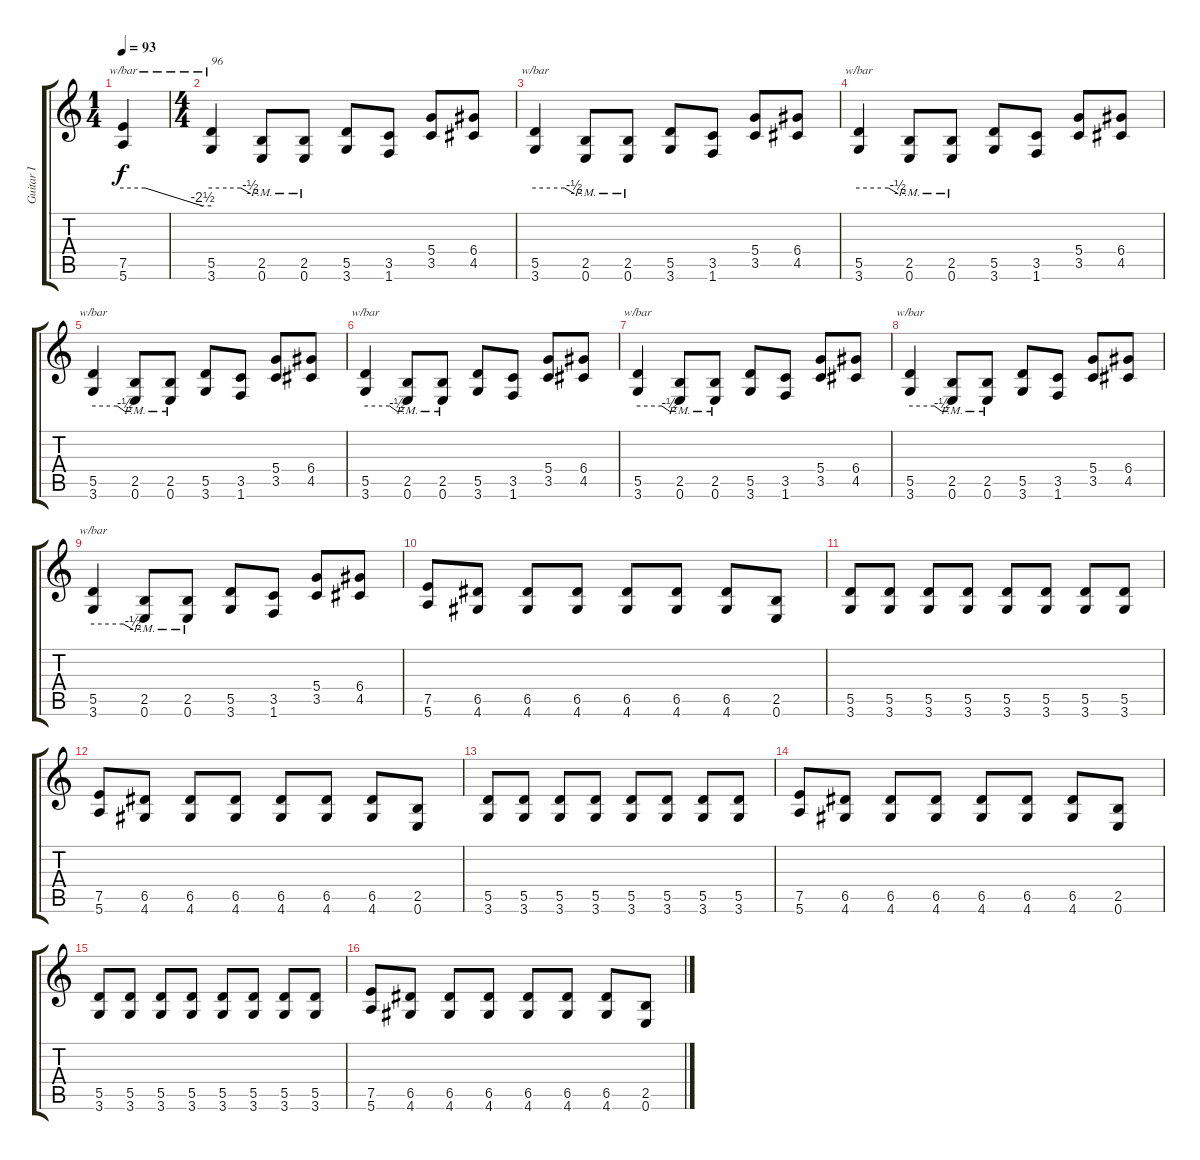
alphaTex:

\track ("Guitar I" "Guitar I") {instrument distortionguitar}
\staff {score tabs}
\tuning (E4 B3 G3 D3 A2 E2) {hide}
\ts (1 4)
\tempo 93
\tempo 96
\tempo 93
\clef g2
\ks c
(7.5 5.6).4{tbe (custom default 0 0 15 0 54 -10 60 -10) dy f instrument distortionguitar} |
\ts (4 4)
(5.5 3.6).4{tbe (custom default 0 0 38 0 50 -2 60 -2) txt "96"} (2.5{pm} 0.6{pm}).8 (2.5{pm} 0.6{pm}).8 (5.5 3.6).8 (3.5 1.6).8 (5.4 3.5).8 (6.4 4.5).8 |
(5.5 3.6).4{tbe (custom default 0 0 38 0 50 -2 60 -2)} (2.5{pm} 0.6{pm}).8 (2.5{pm} 0.6{pm}).8 (5.5 3.6).8 (3.5 1.6).8 (5.4 3.5).8 (6.4 4.5).8 |
(5.5 3.6).4{tbe (custom default 0 0 38 0 50 -2 60 -2)} (2.5{pm} 0.6{pm}).8 (2.5{pm} 0.6{pm}).8 (5.5 3.6).8 (3.5 1.6).8 (5.4 3.5).8 (6.4 4.5).8 |
(5.5 3.6).4{tbe (custom default 0 0 38 0 50 -2 60 -2)} (2.5{pm} 0.6{pm}).8 (2.5{pm} 0.6{pm}).8 (5.5 3.6).8 (3.5 1.6).8 (5.4 3.5).8 (6.4 4.5).8 |
(5.5 3.6).4{tbe (custom default 0 0 38 0 50 -2 60 -2)} (2.5{pm} 0.6{pm}).8 (2.5{pm} 0.6{pm}).8 (5.5 3.6).8 (3.5 1.6).8 (5.4 3.5).8 (6.4 4.5).8 |
(5.5 3.6).4{tbe (custom default 0 0 38 0 50 -2 60 -2)} (2.5{pm} 0.6{pm}).8 (2.5{pm} 0.6{pm}).8 (5.5 3.6).8 (3.5 1.6).8 (5.4 3.5).8 (6.4 4.5).8 |
(5.5 3.6).4{tbe (custom default 0 0 38 0 50 -2 60 -2)} (2.5{pm} 0.6{pm}).8 (2.5{pm} 0.6{pm}).8 (5.5 3.6).8 (3.5 1.6).8 (5.4 3.5).8 (6.4 4.5).8 |
(5.5 3.6).4{tbe (custom default 0 0 38 0 50 -2 60 -2)} (2.5{pm} 0.6{pm}).8 (2.5{pm} 0.6{pm}).8 (5.5 3.6).8 (3.5 1.6).8 (5.4 3.5).8 (6.4 4.5).8 |
(7.5 5.6).8 (6.5 4.6).8 (6.5 4.6).8 (6.5 4.6).8 (6.5 4.6).8 (6.5 4.6).8 (6.5 4.6).8 (2.5 0.6).8 |
(5.5 3.6).8 (5.5 3.6).8 (5.5 3.6).8 (5.5 3.6).8 (5.5 3.6).8 (5.5 3.6).8 (5.5 3.6).8 (5.5 3.6).8 |
(7.5 5.6).8 (6.5 4.6).8 (6.5 4.6).8 (6.5 4.6).8 (6.5 4.6).8 (6.5 4.6).8 (6.5 4.6).8 (2.5 0.6).8 |
(5.5 3.6).8 (5.5 3.6).8 (5.5 3.6).8 (5.5 3.6).8 (5.5 3.6).8 (5.5 3.6).8 (5.5 3.6).8 (5.5 3.6).8 |
(7.5 5.6).8 (6.5 4.6).8 (6.5 4.6).8 (6.5 4.6).8 (6.5 4.6).8 (6.5 4.6).8 (6.5 4.6).8 (2.5 0.6).8 |
(5.5 3.6).8 (5.5 3.6).8 (5.5 3.6).8 (5.5 3.6).8 (5.5 3.6).8 (5.5 3.6).8 (5.5 3.6).8 (5.5 3.6).8 |
(7.5 5.6).8 (6.5 4.6).8 (6.5 4.6).8 (6.5 4.6).8 (6.5 4.6).8 (6.5 4.6).8 (6.5 4.6).8 (2.5 0.6).8
